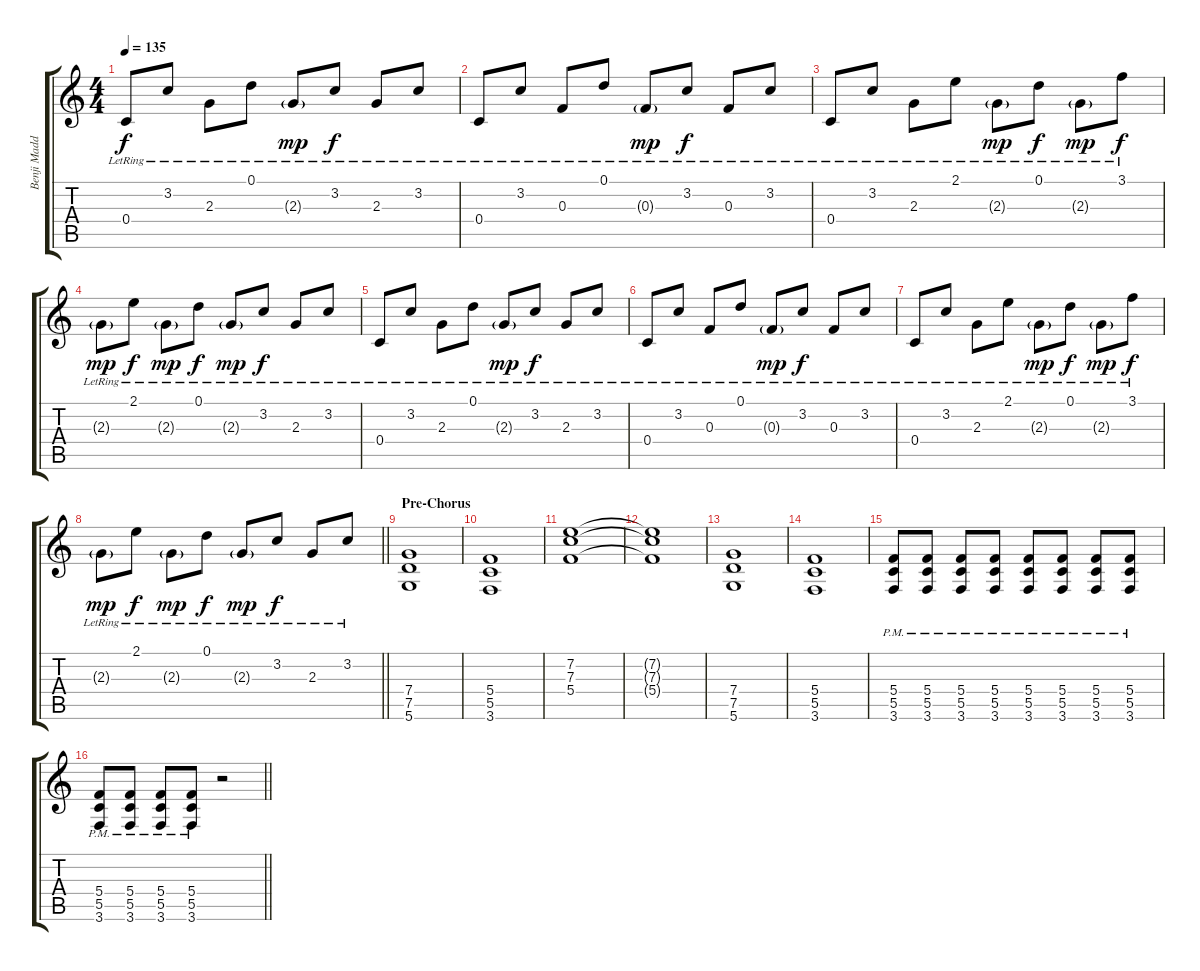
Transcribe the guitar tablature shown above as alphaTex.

\track ("Benji Madden - Guitar" "Benji Madd") {instrument acousticguitarsteel}
\staff {score tabs}
\tuning (D4 A3 F3 C3 G2 D2) {hide}
\ts (4 4)
\tempo 135
\clef g2
\ks c
0.4{lr}.8{dy f} 3.2{lr}.8 2.3{lr}.8 0.1{lr}.8 2.3{g lr}.8{dy mp} 3.2{lr}.8{dy f} 2.3{lr}.8 3.2{lr}.8 |
0.4{lr}.8 3.2{lr}.8 0.3{lr}.8 0.1{lr}.8 0.3{g lr}.8{dy mp} 3.2{lr}.8{dy f} 0.3{lr}.8 3.2{lr}.8 |
0.4{lr}.8 3.2{lr}.8 2.3{lr}.8 2.1{lr}.8 2.3{g lr}.8{dy mp} 0.1{lr}.8{dy f} 2.3{g lr}.8{dy mp} 3.1{lr}.8{dy f} |
2.3{g lr}.8{dy mp} 2.1{lr}.8{dy f} 2.3{g lr}.8{dy mp} 0.1{lr}.8{dy f} 2.3{g lr}.8{dy mp} 3.2{lr}.8{dy f} 2.3{lr}.8 3.2{lr}.8 |
0.4{lr}.8 3.2{lr}.8 2.3{lr}.8 0.1{lr}.8 2.3{g lr}.8{dy mp} 3.2{lr}.8{dy f} 2.3{lr}.8 3.2{lr}.8 |
0.4{lr}.8 3.2{lr}.8 0.3{lr}.8 0.1{lr}.8 0.3{g lr}.8{dy mp} 3.2{lr}.8{dy f} 0.3{lr}.8 3.2{lr}.8 |
0.4{lr}.8 3.2{lr}.8 2.3{lr}.8 2.1{lr}.8 2.3{g lr}.8{dy mp} 0.1{lr}.8{dy f} 2.3{g lr}.8{dy mp} 3.1{lr}.8{dy f} |
\barLineRight lightlight
2.3{g lr}.8{dy mp} 2.1{lr}.8{dy f} 2.3{g lr}.8{dy mp} 0.1{lr}.8{dy f} 2.3{g lr}.8{dy mp} 3.2{lr}.8{dy f} 2.3{lr}.8 3.2{lr}.8 |
\section ("" "Pre-Chorus")
(7.4 7.5 5.6).1{volume 13 instrument distortionguitar} |
(5.4 5.5 3.6).1 |
(7.2 7.3 5.4).1{volume 13 instrument distortionguitar} |
(7.2{t} 7.3{t} 5.4{t}).1 |
(7.4 7.5 5.6).1 |
(5.4 5.5 3.6).1 |
(5.4{pm} 5.5{pm} 3.6{pm}).8 (5.4{pm} 5.5{pm} 3.6{pm}).8 (5.4{pm} 5.5{pm} 3.6{pm}).8 (5.4{pm} 5.5{pm} 3.6{pm}).8 (5.4{pm} 5.5{pm} 3.6{pm}).8 (5.4{pm} 5.5{pm} 3.6{pm}).8 (5.4{pm} 5.5{pm} 3.6{pm}).8 (5.4{pm} 5.5 3.6{pm}).8 |
\barLineRight lightlight
(5.4{pm} 5.5{pm} 3.6{pm}).8 (5.4{pm} 5.5{pm} 3.6{pm}).8 (5.4{pm} 5.5{pm} 3.6{pm}).8 (5.4{pm} 5.5{pm} 3.6{pm}).8 r.2
